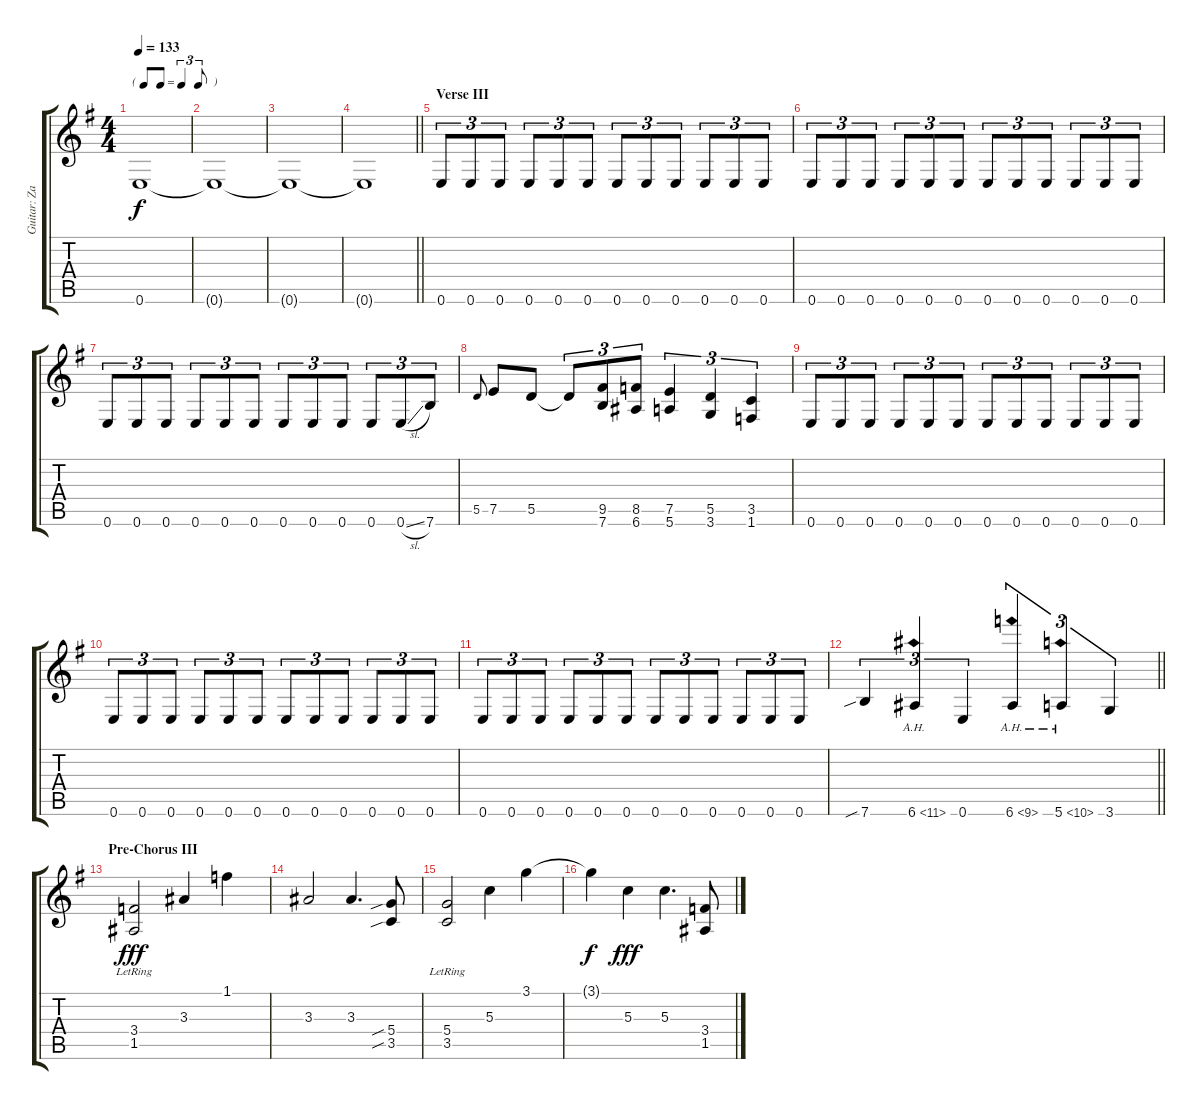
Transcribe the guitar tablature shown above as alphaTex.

\track ("Guitar: Zakk" "Guitar: Za") {instrument overdrivenguitar}
\staff {score tabs}
\tuning (E4 B3 G3 D3 A2 E2) {hide}
\ts (4 4)
\tf triplet8th
\tempo 133
\clef g2
\ks g
0.6{t}.1{dy f} |
0.6{t}.1 |
0.6{t}.1 |
\barLineRight lightlight
0.6{t}.1 |
\section ("" "Verse III")
0.6.8{tu (3 2)} 0.6.8{tu (3 2)} 0.6.8{tu (3 2)} 0.6.8{tu (3 2)} 0.6.8{tu (3 2)} 0.6.8{tu (3 2)} 0.6.8{tu (3 2)} 0.6.8{tu (3 2)} 0.6.8{tu (3 2)} 0.6.8{tu (3 2)} 0.6.8{tu (3 2)} 0.6.8{tu (3 2)} |
0.6.8{tu (3 2)} 0.6.8{tu (3 2)} 0.6.8{tu (3 2)} 0.6.8{tu (3 2)} 0.6.8{tu (3 2)} 0.6.8{tu (3 2)} 0.6.8{tu (3 2)} 0.6.8{tu (3 2)} 0.6.8{tu (3 2)} 0.6.8{tu (3 2)} 0.6.8{tu (3 2)} 0.6.8{tu (3 2)} |
0.6.8{tu (3 2)} 0.6.8{tu (3 2)} 0.6.8{tu (3 2)} 0.6.8{tu (3 2)} 0.6.8{tu (3 2)} 0.6.8{tu (3 2)} 0.6.8{tu (3 2)} 0.6.8{tu (3 2)} 0.6.8{tu (3 2)} 0.6.8{tu (3 2)} 0.6{sl}.8{tu (3 2)} 7.6.8{tu (3 2)} |
5.5.8{gr onbeat} 7.5.8 5.5.8 5.5{t}.8{tu (3 2)} (9.5 7.6).8{tu (3 2)} (8.5 6.6).8{tu (3 2)} (7.5 5.6).4{tu (3 2)} (5.5 3.6).4{tu (3 2)} (3.5 1.6).4{tu (3 2)} |
0.6.8{tu (3 2)} 0.6.8{tu (3 2)} 0.6.8{tu (3 2)} 0.6.8{tu (3 2)} 0.6.8{tu (3 2)} 0.6.8{tu (3 2)} 0.6.8{tu (3 2)} 0.6.8{tu (3 2)} 0.6.8{tu (3 2)} 0.6.8{tu (3 2)} 0.6.8{tu (3 2)} 0.6.8{tu (3 2)} |
0.6.8{tu (3 2)} 0.6.8{tu (3 2)} 0.6.8{tu (3 2)} 0.6.8{tu (3 2)} 0.6.8{tu (3 2)} 0.6.8{tu (3 2)} 0.6.8{tu (3 2)} 0.6.8{tu (3 2)} 0.6.8{tu (3 2)} 0.6.8{tu (3 2)} 0.6.8{tu (3 2)} 0.6.8{tu (3 2)} |
0.6.8{tu (3 2)} 0.6.8{tu (3 2)} 0.6.8{tu (3 2)} 0.6.8{tu (3 2)} 0.6.8{tu (3 2)} 0.6.8{tu (3 2)} 0.6.8{tu (3 2)} 0.6.8{tu (3 2)} 0.6.8{tu (3 2)} 0.6.8{tu (3 2)} 0.6.8{tu (3 2)} 0.6.8{tu (3 2)} |
\barLineRight lightlight
7.6{sib}.4{tu (3 2)} 6.6{ah 5}.4{tu (3 2)} 0.6.4{tu (3 2)} 6.6{ah 3}.4{tu (3 2)} 5.6{ah 5}.4{tu (3 2)} 3.6.4{tu (3 2)} |
\section ("" "Pre-Chorus III")
(3.4{lr} 1.5).2{dy fff} 3.3.4 1.1.4 |
3.3.2 3.3.4{d} (5.4{sib} 3.5{sib}).8 |
(5.4{lr} 3.5).2 5.3.4 3.1.4 |
3.1{t}.4{dy f} 5.3.4{dy fff} 5.3.4{d} (3.4 1.5).8
